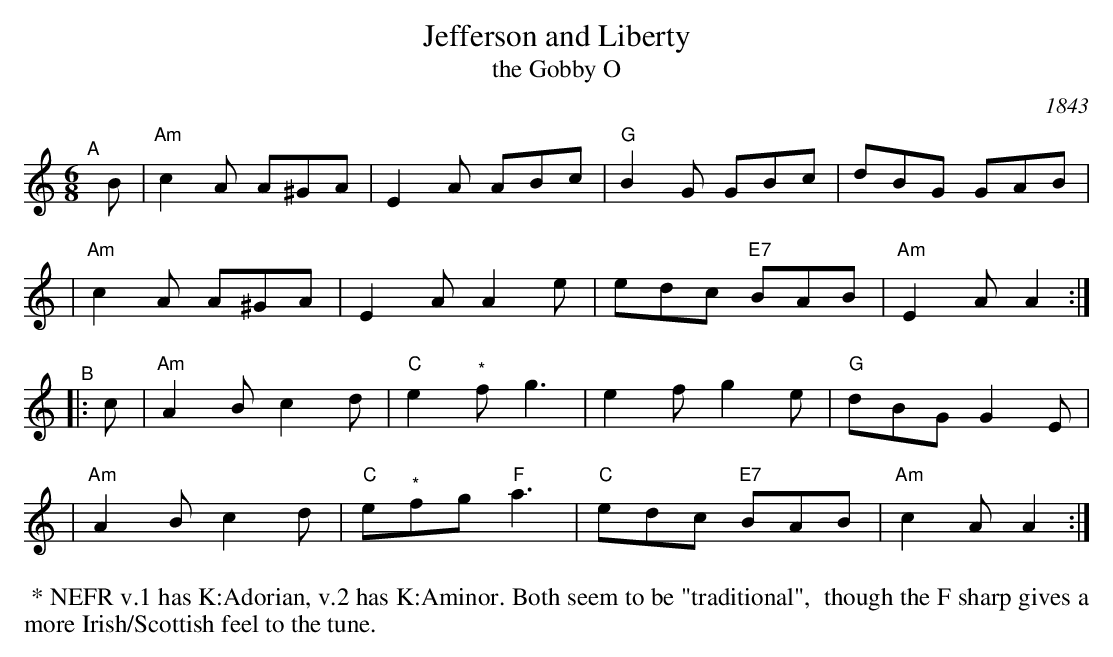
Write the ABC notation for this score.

X:1
T: Jefferson and Liberty
T: the Gobby O
O: 1843
M: 6/8
L: 1/8
K: Am
"^A"[|] B \
| "Am"c2A A^GA |    E2A ABc | "G"B2G     GBc |     dBG GAB |
| "Am"c2A A^GA |    E2A A2e |    edc "E7"BAB | "Am"E2A A2 :|
"^B"|: c \
| "Am"A2B c2d  | "C"e2"^*"f    g3  |    e2f     g2e |  "G"dBG G2E |
| "Am"A2B c2d  | "C"e"^*"fg "F"a3  | "C"edc "E7"BAB | "Am"c2A A2 :|
